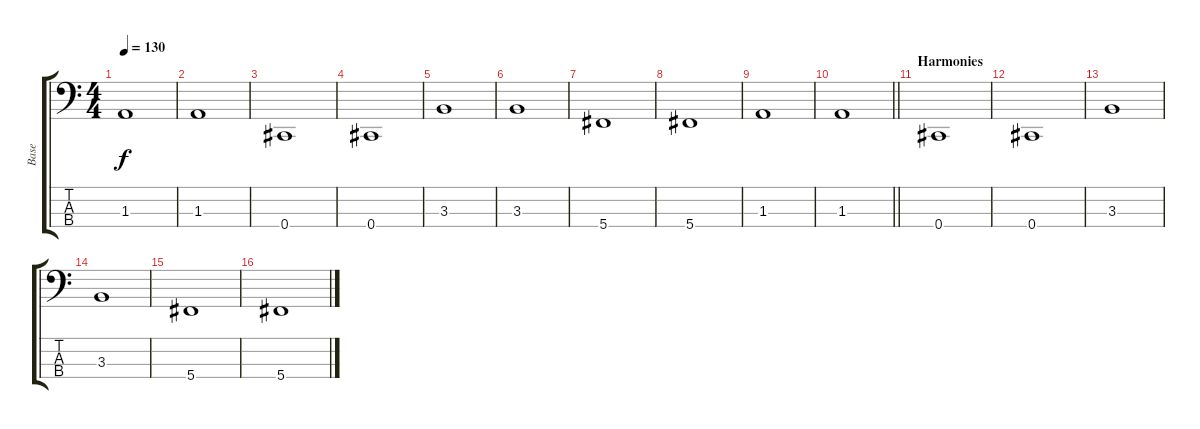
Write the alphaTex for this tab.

\track ("Base" "Base") {instrument electricbasspick}
\staff {score tabs}
\tuning (Gb2 Db2 Ab1 Db1) {hide}
\ts (4 4)
\tempo 130
\clef f4
\ks c
1.3.1{dy f} |
1.3.1 |
0.4.1 |
0.4.1 |
3.3.1 |
3.3.1 |
5.4.1 |
5.4.1 |
1.3.1 |
\barLineRight lightlight
1.3.1 |
\section ("" "Harmonies")
0.4.1 |
0.4.1 |
3.3.1 |
3.3.1 |
5.4.1 |
5.4.1
